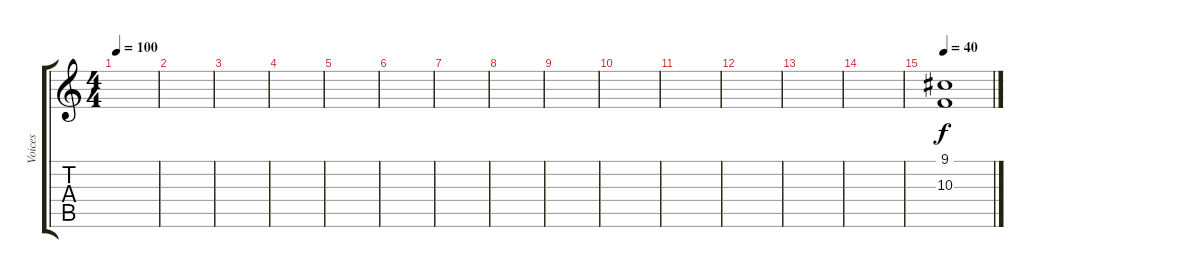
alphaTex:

\track ("Voices" "Voices") {instrument choiraahs}
\staff {score tabs}
\tuning (E4 B3 G3 D3 A2 E2) {hide}
\ts (4 4)
\tempo 100
\clef g2
\ks c
|
|
|
|
|
|
|
|
|
|
|
|
|
|
\tempo 40
(9.1 10.3).1
